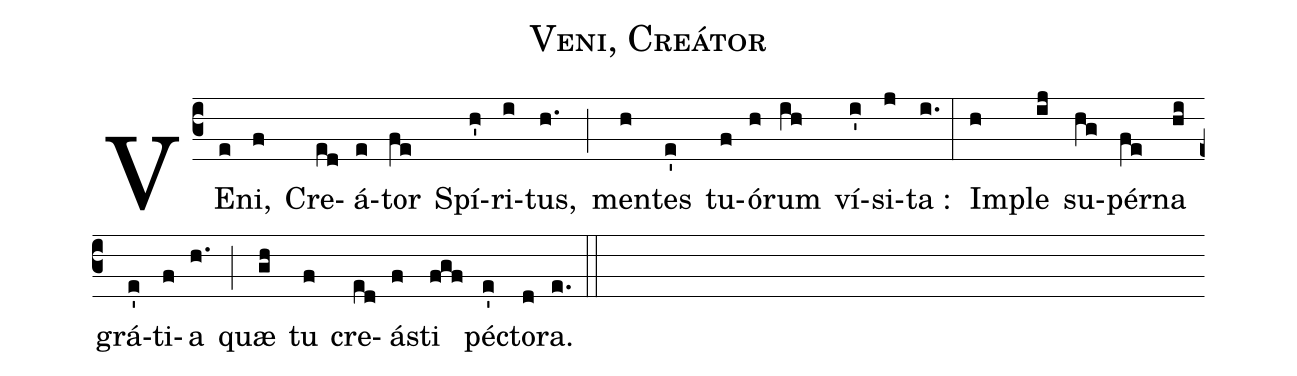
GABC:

name: Veni, Creátor;
%%
(c3) VE(e)ni,(f) Cre(ed)á(e)tor(fe) Spí(h')ri(i)tus,(h.) (;)
men(h)tes(e') tu(f)ó(h)rum(ih) ví(i')si(j)ta :(i.) (:)
Im(h)ple(ij) su(hg)pér(fe)na(hi) grá(e')ti(f)a(h.) (;)
quæ(gh) tu(f) cre(ed)á(f)sti(fgf) pé(e')cto(d)ra.(e.) (::)
